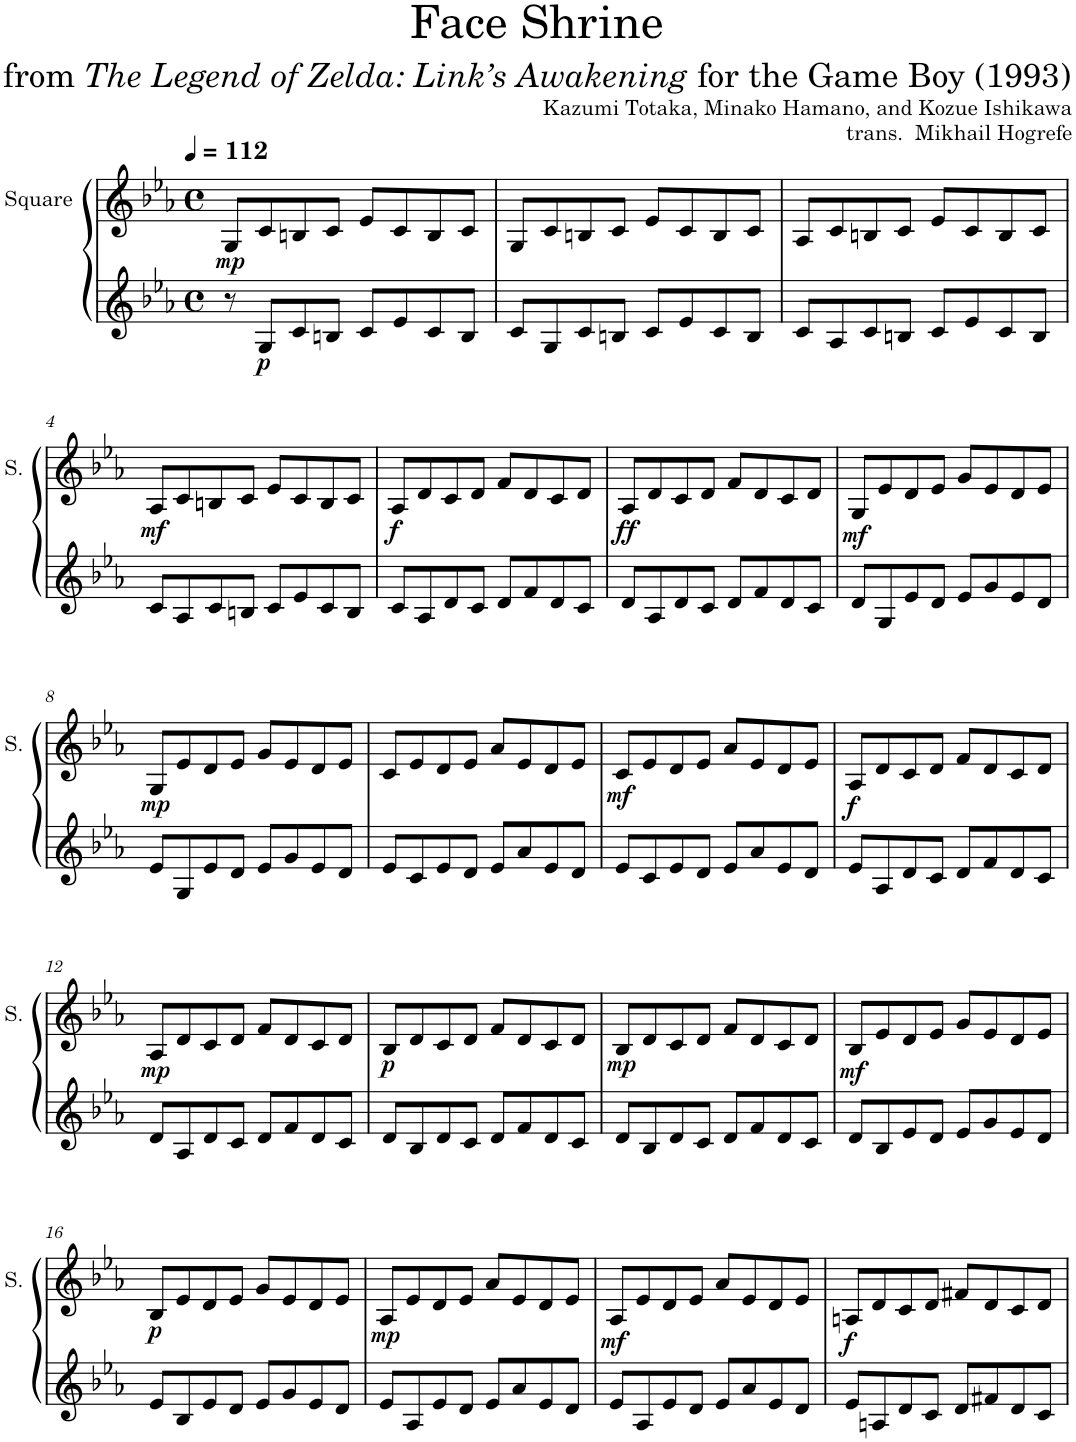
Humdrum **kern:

**kern	**dynam	**kern	**dynam
*part2	*part2	*part1	*part1
*staff2	*staff2	*staff1	*staff1
*I"Square Synthesizer	*	*I"Square	*
*	*	*I'S.	*
*clefG2	*	*clefG2	*
*k[b-e-a-]	*	*k[b-e-a-]	*
*M4/4	*	*M4/4	*
*met(c)	*	*met(c)	*
*MM112	*	*MM112	*
=1	=1	=1	=1
!	!	!	!LO:DY:b
8r	.	8G/L	mp
!	!LO:DY:b	!	!
8G/L	p	8c/	.
8c/	.	8Bn/	.
8Bn/J	.	8c/J	.
8c/L	.	8e-/L	.
8e-/	.	8c/	.
8c/	.	8B/	.
8B/J	.	8c/J	.
=2	=2	=2	=2
8c/L	.	8G/L	.
8G/	.	8c/	.
8c/	.	8Bn/	.
8Bn/J	.	8c/J	.
8c/L	.	8e-/L	.
8e-/	.	8c/	.
8c/	.	8B/	.
8B/J	.	8c/J	.
=3	=3	=3	=3
8c/L	.	8A-/L	.
8A-/	.	8c/	.
8c/	.	8Bn/	.
8Bn/J	.	8c/J	.
8c/L	.	8e-/L	.
8e-/	.	8c/	.
8c/	.	8B/	.
8B/J	.	8c/J	.
!!LO:LB:g=z
=4	=4	=4	=4
!	!	!	!LO:DY:b
8c/L	.	8A-/L	mf
8A-/	.	8c/	.
8c/	.	8Bn/	.
8Bn/J	.	8c/J	.
8c/L	.	8e-/L	.
8e-/	.	8c/	.
8c/	.	8B/	.
8B/J	.	8c/J	.
=5	=5	=5	=5
!	!	!	!LO:DY:b
8c/L	.	8A-/L	f
8A-/	.	8d/	.
8d/	.	8c/	.
8c/J	.	8d/J	.
8d/L	.	8f/L	.
8f/	.	8d/	.
8d/	.	8c/	.
8c/J	.	8d/J	.
=6	=6	=6	=6
!	!	!	!LO:DY:b
8d/L	.	8A-/L	ff
8A-/	.	8d/	.
8d/	.	8c/	.
8c/J	.	8d/J	.
8d/L	.	8f/L	.
8f/	.	8d/	.
8d/	.	8c/	.
8c/J	.	8d/J	.
=7	=7	=7	=7
!	!	!	!LO:DY:b
8d/L	.	8G/L	mf
8G/	.	8e-/	.
8e-/	.	8d/	.
8d/J	.	8e-/J	.
8e-/L	.	8g/L	.
8g/	.	8e-/	.
8e-/	.	8d/	.
8d/J	.	8e-/J	.
!!LO:LB:g=z
=8	=8	=8	=8
!	!	!	!LO:DY:b
8e-/L	.	8G/L	mp
8G/	.	8e-/	.
8e-/	.	8d/	.
8d/J	.	8e-/J	.
8e-/L	.	8g/L	.
8g/	.	8e-/	.
8e-/	.	8d/	.
8d/J	.	8e-/J	.
=9	=9	=9	=9
8e-/L	.	8c/L	.
8c/	.	8e-/	.
8e-/	.	8d/	.
8d/J	.	8e-/J	.
8e-/L	.	8a-/L	.
8a-/	.	8e-/	.
8e-/	.	8d/	.
8d/J	.	8e-/J	.
=10	=10	=10	=10
!	!	!	!LO:DY:b
8e-/L	.	8c/L	mf
8c/	.	8e-/	.
8e-/	.	8d/	.
8d/J	.	8e-/J	.
8e-/L	.	8a-/L	.
8a-/	.	8e-/	.
8e-/	.	8d/	.
8d/J	.	8e-/J	.
=11	=11	=11	=11
!	!	!	!LO:DY:b
8e-/L	.	8A-/L	f
8A-/	.	8d/	.
8d/	.	8c/	.
8c/J	.	8d/J	.
8d/L	.	8f/L	.
8f/	.	8d/	.
8d/	.	8c/	.
8c/J	.	8d/J	.
!!LO:LB:g=z
=12	=12	=12	=12
!	!	!	!LO:DY:b
8d/L	.	8A-/L	mp
8A-/	.	8d/	.
8d/	.	8c/	.
8c/J	.	8d/J	.
8d/L	.	8f/L	.
8f/	.	8d/	.
8d/	.	8c/	.
8c/J	.	8d/J	.
=13	=13	=13	=13
!	!	!	!LO:DY:b
8d/L	.	8B-/L	p
8B-/	.	8d/	.
8d/	.	8c/	.
8c/J	.	8d/J	.
8d/L	.	8f/L	.
8f/	.	8d/	.
8d/	.	8c/	.
8c/J	.	8d/J	.
=14	=14	=14	=14
!	!	!	!LO:DY:b
8d/L	.	8B-/L	mp
8B-/	.	8d/	.
8d/	.	8c/	.
8c/J	.	8d/J	.
8d/L	.	8f/L	.
8f/	.	8d/	.
8d/	.	8c/	.
8c/J	.	8d/J	.
=15	=15	=15	=15
!	!	!	!LO:DY:b
8d/L	.	8B-/L	mf
8B-/	.	8e-/	.
8e-/	.	8d/	.
8d/J	.	8e-/J	.
8e-/L	.	8g/L	.
8g/	.	8e-/	.
8e-/	.	8d/	.
8d/J	.	8e-/J	.
!!LO:LB:g=z
=16	=16	=16	=16
!	!	!	!LO:DY:b
8e-/L	.	8B-/L	p
8B-/	.	8e-/	.
8e-/	.	8d/	.
8d/J	.	8e-/J	.
8e-/L	.	8g/L	.
8g/	.	8e-/	.
8e-/	.	8d/	.
8d/J	.	8e-/J	.
=17	=17	=17	=17
!	!	!	!LO:DY:b
8e-/L	.	8A-/L	mp
8A-/	.	8e-/	.
8e-/	.	8d/	.
8d/J	.	8e-/J	.
8e-/L	.	8a-/L	.
8a-/	.	8e-/	.
8e-/	.	8d/	.
8d/J	.	8e-/J	.
=18	=18	=18	=18
!	!	!	!LO:DY:b
8e-/L	.	8A-/L	mf
8A-/	.	8e-/	.
8e-/	.	8d/	.
8d/J	.	8e-/J	.
8e-/L	.	8a-/L	.
8a-/	.	8e-/	.
8e-/	.	8d/	.
8d/J	.	8e-/J	.
=19	=19	=19	=19
!	!	!	!LO:DY:b
8e-/L	.	8An/L	f
8An/	.	8d/	.
8d/	.	8c/	.
8c/J	.	8d/J	.
8d/L	.	8f#X/L	.
8f#X/	.	8d/	.
8d/	.	8c/	.
8c/J	.	8d/J	.
=	=	=	=
*-	*-	*-	*-
